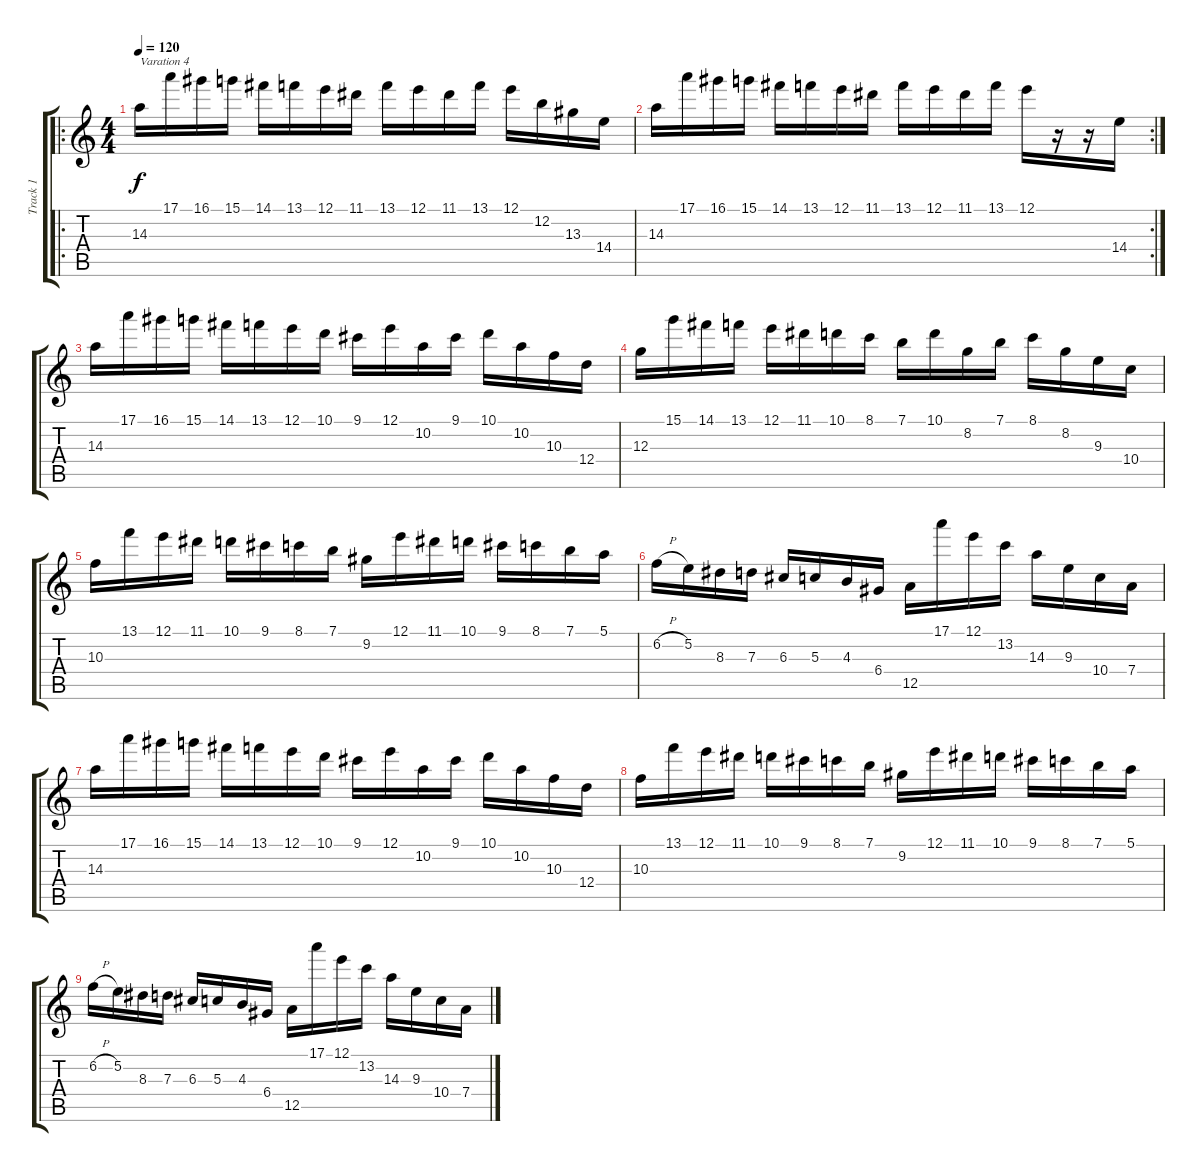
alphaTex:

\track ("Track 1" "Track 1") {instrument acousticguitarnylon}
\staff {score tabs}
\tuning (E4 B3 G3 D3 A2 E2) {hide}
\ro
\ts (4 4)
\tempo 120
\clef g2
\ks c
14.3.16{txt "Varation 4" dy f} 17.1.16 16.1.16 15.1.16 14.1.16 13.1.16 12.1.16 11.1.16 13.1.16 12.1.16 11.1.16 13.1.16 12.1.16 12.2.16 13.3.16 14.4.16 |
\rc 2
14.3.16 17.1.16 16.1.16 15.1.16 14.1.16 13.1.16 12.1.16 11.1.16 13.1.16 12.1.16 11.1.16 13.1.16 12.1.16 r.16 r.16 14.4.16 |
14.3.16 17.1.16 16.1.16 15.1.16 14.1.16 13.1.16 12.1.16 10.1.16 9.1.16 12.1.16 10.2.16 9.1.16 10.1.16 10.2.16 10.3.16 12.4.16 |
12.3.16 15.1.16 14.1.16 13.1.16 12.1.16 11.1.16 10.1.16 8.1.16 7.1.16 10.1.16 8.2.16 7.1.16 8.1.16 8.2.16 9.3.16 10.4.16 |
10.3.16 13.1.16 12.1.16 11.1.16 10.1.16 9.1.16 8.1.16 7.1.16 9.2.16 12.1.16 11.1.16 10.1.16 9.1.16 8.1.16 7.1.16 5.1.16 |
6.2{h}.16 5.2.16 8.3.16 7.3.16 6.3.16 5.3.16 4.3.16 6.4.16 12.5.16 17.1.16 12.1.16 13.2.16 14.3.16 9.3.16 10.4.16 7.4.16 |
14.3.16 17.1.16 16.1.16 15.1.16 14.1.16 13.1.16 12.1.16 10.1.16 9.1.16 12.1.16 10.2.16 9.1.16 10.1.16 10.2.16 10.3.16 12.4.16 |
10.3.16 13.1.16 12.1.16 11.1.16 10.1.16 9.1.16 8.1.16 7.1.16 9.2.16 12.1.16 11.1.16 10.1.16 9.1.16 8.1.16 7.1.16 5.1.16 |
6.2{h}.16 5.2.16 8.3.16 7.3.16 6.3.16 5.3.16 4.3.16 6.4.16 12.5.16 17.1.16 12.1.16 13.2.16 14.3.16 9.3.16 10.4.16 7.4.16
